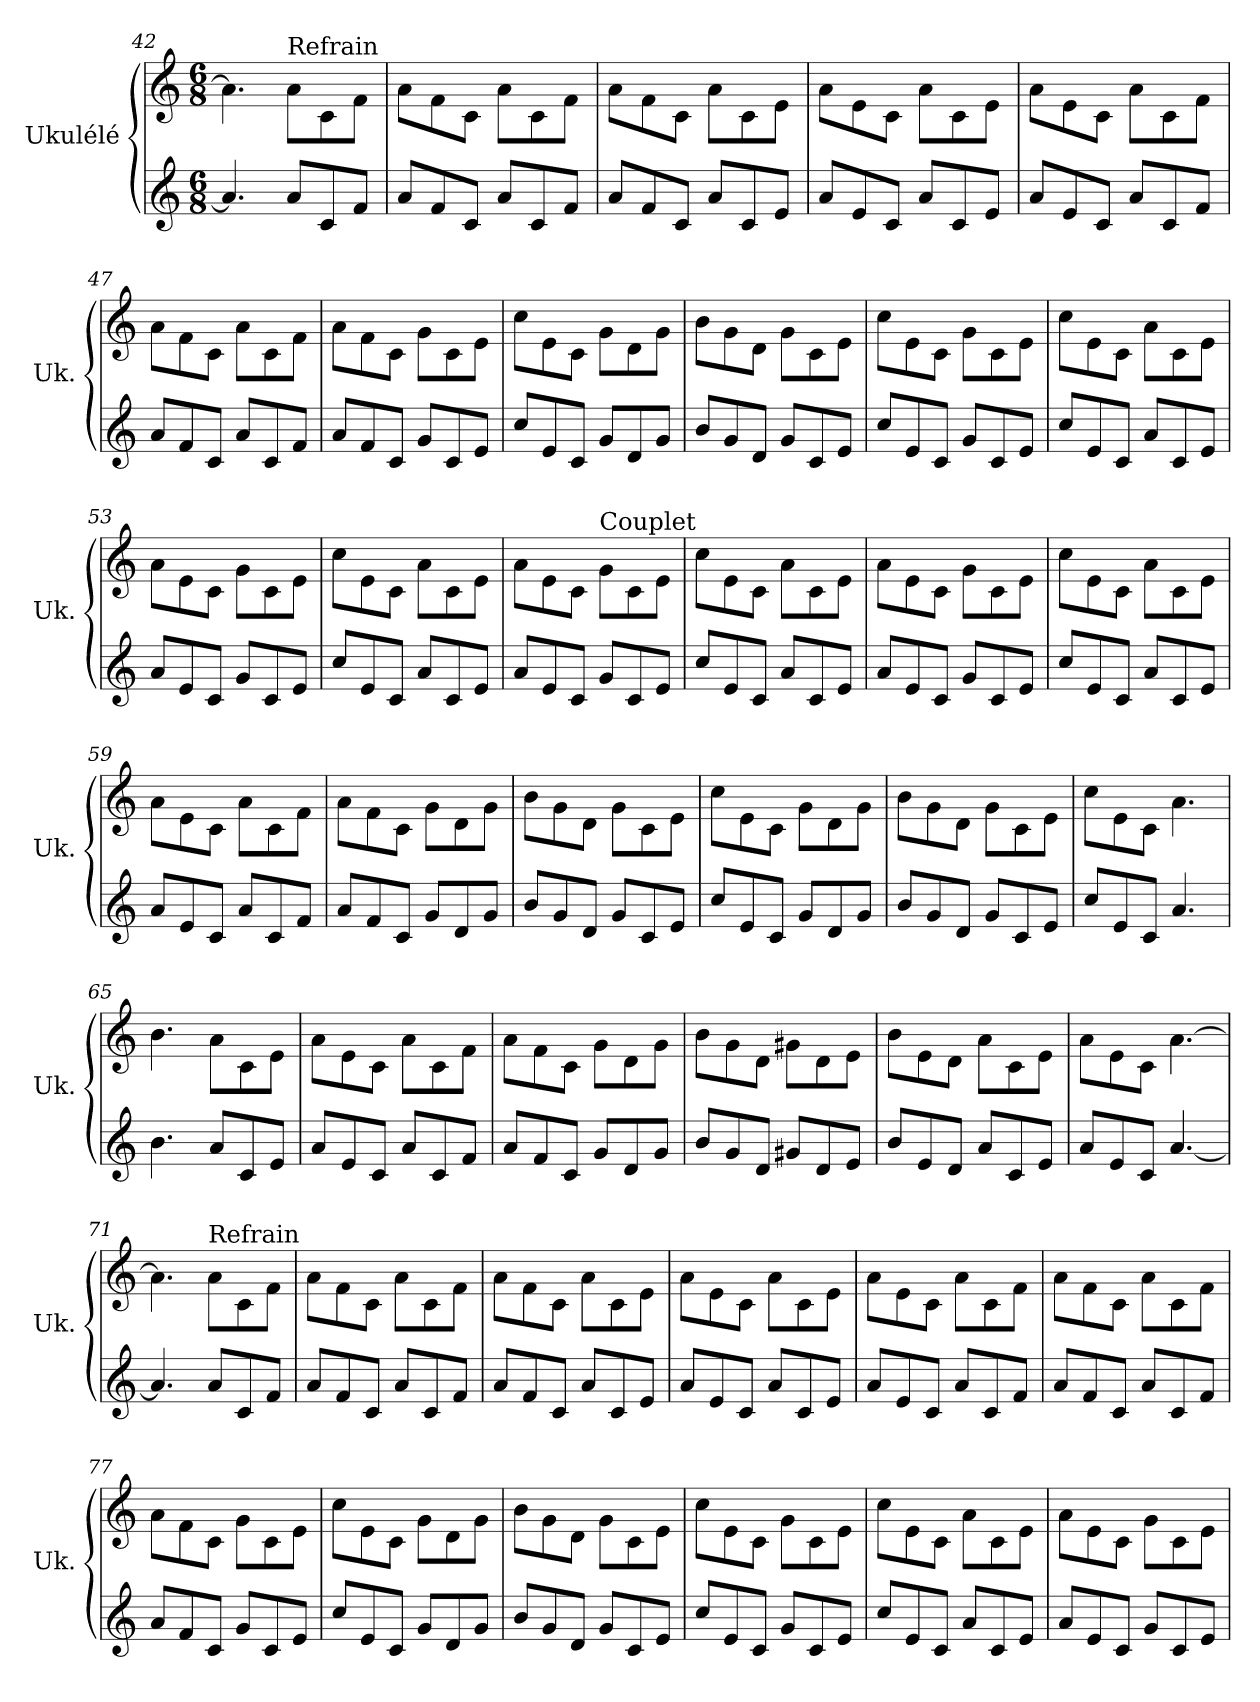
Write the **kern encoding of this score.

**kern	**kern
*part1	*part1
*staff2	*staff1
*I"Ukulélé	*
*I'Uk.	*
*clefG2	*
*k[]	*k[]
*M6/8	*M6/8
=42	=42
4.a/]	4.a\]
!	!LO:TX:a:t=Refrain
8a/L	8a\L
8c/	8c\
8f/J	8f\J
=43	=43
8a/L	8a\L
8f/	8f\
8c/J	8c\J
8a/L	8a\L
8c/	8c\
8f/J	8f\J
=44	=44
8a/L	8a\L
8f/	8f\
8c/J	8c\J
8a/L	8a\L
8c/	8c\
8e/J	8e\J
!!LO:LB:g=z
=45	=45
8a/L	8a\L
8e/	8e\
8c/J	8c\J
8a/L	8a\L
8c/	8c\
8e/J	8e\J
=46	=46
8a/L	8a\L
8e/	8e\
8c/J	8c\J
8a/L	8a\L
8c/	8c\
8f/J	8f\J
=47	=47
8a/L	8a\L
8f/	8f\
8c/J	8c\J
8a/L	8a\L
8c/	8c\
8f/J	8f\J
=48	=48
8a/L	8a\L
8f/	8f\
8c/J	8c\J
8g/L	8g\L
8c/	8c\
8e/J	8e\J
=49	=49
8cc/L	8cc\L
8e/	8e\
8c/J	8c\J
8g/L	8g\L
8d/	8d\
8g/J	8g\J
=50	=50
8b/L	8b\L
8g/	8g\
8d/J	8d\J
8g/L	8g\L
8c/	8c\
8e/J	8e\J
!!LO:LB:g=z
=51	=51
8cc/L	8cc\L
8e/	8e\
8c/J	8c\J
8g/L	8g\L
8c/	8c\
8e/J	8e\J
=52	=52
8cc/L	8cc\L
8e/	8e\
8c/J	8c\J
8a/L	8a\L
8c/	8c\
8e/J	8e\J
=53	=53
8a/L	8a\L
8e/	8e\
8c/J	8c\J
8g/L	8g\L
8c/	8c\
8e/J	8e\J
=54	=54
8cc/L	8cc\L
8e/	8e\
8c/J	8c\J
8a/L	8a\L
8c/	8c\
8e/J	8e\J
=55	=55
8a/L	8a\L
8e/	8e\
8c/J	8c\J
!	!LO:TX:a:t=Couplet
8g/L	8g\L
8c/	8c\
8e/J	8e\J
=56	=56
8cc/L	8cc\L
8e/	8e\
8c/J	8c\J
8a/L	8a\L
8c/	8c\
8e/J	8e\J
!!LO:LB:g=z
=57	=57
8a/L	8a\L
8e/	8e\
8c/J	8c\J
8g/L	8g\L
8c/	8c\
8e/J	8e\J
=58	=58
8cc/L	8cc\L
8e/	8e\
8c/J	8c\J
8a/L	8a\L
8c/	8c\
8e/J	8e\J
=59	=59
8a/L	8a\L
8e/	8e\
8c/J	8c\J
8a/L	8a\L
8c/	8c\
8f/J	8f\J
=60	=60
8a/L	8a\L
8f/	8f\
8c/J	8c\J
8g/L	8g\L
8d/	8d\
8g/J	8g\J
=61	=61
8b/L	8b\L
8g/	8g\
8d/J	8d\J
8g/L	8g\L
8c/	8c\
8e/J	8e\J
=62	=62
8cc/L	8cc\L
8e/	8e\
8c/J	8c\J
8g/L	8g\L
8d/	8d\
8g/J	8g\J
!!LO:LB:g=z
=63	=63
8b/L	8b\L
8g/	8g\
8d/J	8d\J
8g/L	8g\L
8c/	8c\
8e/J	8e\J
=64	=64
8cc/L	8cc\L
8e/	8e\
8c/J	8c\J
4.a/	4.a\
=65	=65
4.b\	4.b\
8a/L	8a\L
8c/	8c\
8e/J	8e\J
=66	=66
8a/L	8a\L
8e/	8e\
8c/J	8c\J
8a/L	8a\L
8c/	8c\
8f/J	8f\J
=67	=67
8a/L	8a\L
8f/	8f\
8c/J	8c\J
8g/L	8g\L
8d/	8d\
8g/J	8g\J
=68	=68
8b/L	8b\L
8g/	8g\
8d/J	8d\J
8g#X/L	8g#\L
8d/	8d\
8e/J	8e\J
!!LO:PB:g=z
=69	=69
8b/L	8b\L
8e/	8e\
8d/J	8d\J
8a/L	8a\L
8c/	8c\
8e/J	8e\J
=70	=70
8a/L	8a\L
8e/	8e\
8c/J	8c\J
[4.a/	[4.a\
=71	=71
4.a/]	4.a\]
!	!LO:TX:a:t=Refrain
8a/L	8a\L
8c/	8c\
8f/J	8f\J
=72	=72
8a/L	8a\L
8f/	8f\
8c/J	8c\J
8a/L	8a\L
8c/	8c\
8f/J	8f\J
=73	=73
8a/L	8a\L
8f/	8f\
8c/J	8c\J
8a/L	8a\L
8c/	8c\
8e/J	8e\J
=74	=74
8a/L	8a\L
8e/	8e\
8c/J	8c\J
8a/L	8a\L
8c/	8c\
8e/J	8e\J
!!LO:LB:g=z
=75	=75
8a/L	8a\L
8e/	8e\
8c/J	8c\J
8a/L	8a\L
8c/	8c\
8f/J	8f\J
=76	=76
8a/L	8a\L
8f/	8f\
8c/J	8c\J
8a/L	8a\L
8c/	8c\
8f/J	8f\J
=77	=77
8a/L	8a\L
8f/	8f\
8c/J	8c\J
8g/L	8g\L
8c/	8c\
8e/J	8e\J
=78	=78
8cc/L	8cc\L
8e/	8e\
8c/J	8c\J
8g/L	8g\L
8d/	8d\
8g/J	8g\J
=79	=79
8b/L	8b\L
8g/	8g\
8d/J	8d\J
8g/L	8g\L
8c/	8c\
8e/J	8e\J
=80	=80
8cc/L	8cc\L
8e/	8e\
8c/J	8c\J
8g/L	8g\L
8c/	8c\
8e/J	8e\J
!!LO:LB:g=z
=81	=81
8cc/L	8cc\L
8e/	8e\
8c/J	8c\J
8a/L	8a\L
8c/	8c\
8e/J	8e\J
=82	=82
8a/L	8a\L
8e/	8e\
8c/J	8c\J
8g/L	8g\L
8c/	8c\
8e/J	8e\J
=	=
*-	*-
